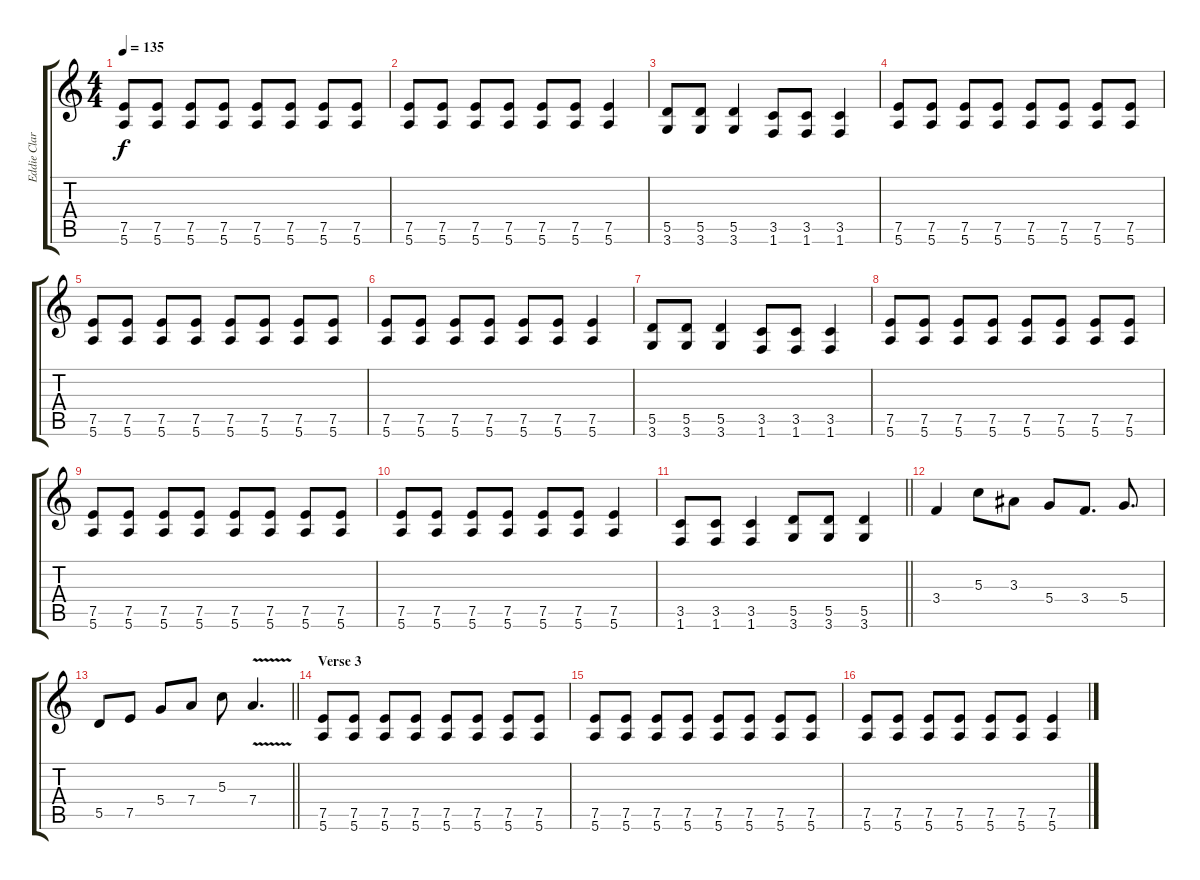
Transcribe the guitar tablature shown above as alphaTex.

\track ("Eddie Clarke" "Eddie Clar") {instrument overdrivenguitar}
\staff {score tabs}
\tuning (E4 B3 G3 D3 A2 E2) {hide}
\ts (4 4)
\tempo 135
\clef g2
\ks c
(7.5 5.6).8{dy f} (7.5 5.6).8 (7.5 5.6).8 (7.5 5.6).8 (7.5 5.6).8 (7.5 5.6).8 (7.5 5.6).8 (7.5 5.6).8 |
(7.5 5.6).8 (7.5 5.6).8 (7.5 5.6).8 (7.5 5.6).8 (7.5 5.6).8 (7.5 5.6).8 (7.5 5.6).4 |
(5.5 3.6).8 (5.5 3.6).8 (5.5 3.6).4 (3.5 1.6).8 (3.5 1.6).8 (3.5 1.6).4 |
(7.5 5.6).8 (7.5 5.6).8 (7.5 5.6).8 (7.5 5.6).8 (7.5 5.6).8 (7.5 5.6).8 (7.5 5.6).8 (7.5 5.6).8 |
(7.5 5.6).8 (7.5 5.6).8 (7.5 5.6).8 (7.5 5.6).8 (7.5 5.6).8 (7.5 5.6).8 (7.5 5.6).8 (7.5 5.6).8 |
(7.5 5.6).8 (7.5 5.6).8 (7.5 5.6).8 (7.5 5.6).8 (7.5 5.6).8 (7.5 5.6).8 (7.5 5.6).4 |
(5.5 3.6).8 (5.5 3.6).8 (5.5 3.6).4 (3.5 1.6).8 (3.5 1.6).8 (3.5 1.6).4 |
(7.5 5.6).8 (7.5 5.6).8 (7.5 5.6).8 (7.5 5.6).8 (7.5 5.6).8 (7.5 5.6).8 (7.5 5.6).8 (7.5 5.6).8 |
(7.5 5.6).8 (7.5 5.6).8 (7.5 5.6).8 (7.5 5.6).8 (7.5 5.6).8 (7.5 5.6).8 (7.5 5.6).8 (7.5 5.6).8 |
(7.5 5.6).8 (7.5 5.6).8 (7.5 5.6).8 (7.5 5.6).8 (7.5 5.6).8 (7.5 5.6).8 (7.5 5.6).4 |
\barLineRight lightlight
(3.5 1.6).8 (3.5 1.6).8 (3.5 1.6).4 (5.5 3.6).8 (5.5 3.6).8 (5.5 3.6).4 |
3.4.4 5.3.8 3.3.8 5.4.8 3.4.8{d} 5.4.8{d} |
\barLineRight lightlight
5.5.8 7.5.8 5.4.8 7.4.8 5.3.8 7.4{v}.4{d} |
\section ("" "Verse 3")
(7.5 5.6).8 (7.5 5.6).8 (7.5 5.6).8 (7.5 5.6).8 (7.5 5.6).8 (7.5 5.6).8 (7.5 5.6).8 (7.5 5.6).8 |
(7.5 5.6).8 (7.5 5.6).8 (7.5 5.6).8 (7.5 5.6).8 (7.5 5.6).8 (7.5 5.6).8 (7.5 5.6).8 (7.5 5.6).8 |
(7.5 5.6).8 (7.5 5.6).8 (7.5 5.6).8 (7.5 5.6).8 (7.5 5.6).8 (7.5 5.6).8 (7.5 5.6).4
